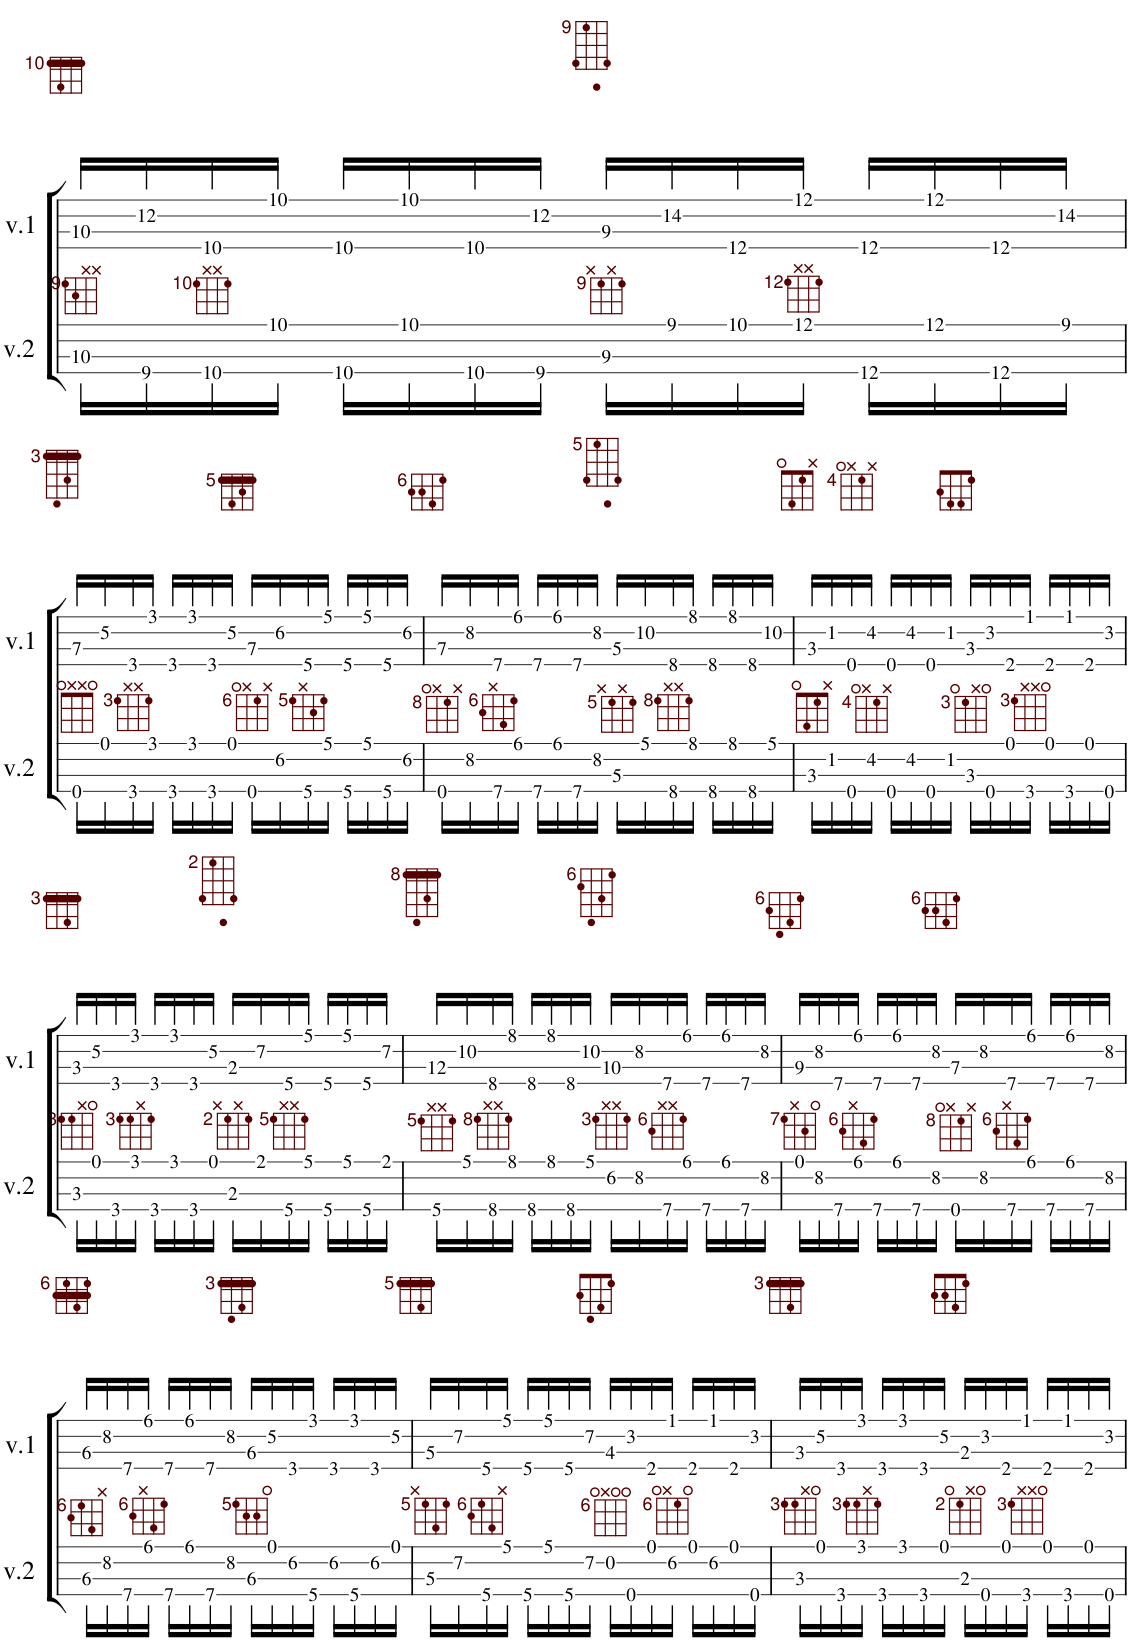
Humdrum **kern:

**kern	**kern
*part2	*part1
*staff2	*staff1
*I"v.2	*I"v.1
*I'v.2	*I'v.1
!!LO:PB:g=z
*k[b-e-]	*k[b-e-]
*M4/4	*M4/4
=10	=10
16b-\LL	16b-/LL
16een\	16een/
16ff\	16ff/
16gg\JJ	16gg/JJ
16ff\LL	16ff/LL
16gg\	16gg/
16ff\	16ff/
16ee\JJ	16ee/JJ
16a\LL	16a/LL
16ff#X\	16ff#X/
16gg\	16gg/
16aa\JJ	16aa/JJ
16gg\LL	16gg/LL
16aa\	16aa/
16gg\	16gg/
16ff#\JJ	16ff#/JJ
!!LO:LB:g=z
=11	=11
16g\LL	16g/LL
16a\	16a/
16b-\	16b-/
16cc\JJ	16cc/JJ
16b-\LL	16b-/LL
16cc\	16cc/
16b-\	16b-/
16a\JJ	16a/JJ
16g\LL	16g/LL
16b-\	16b-/
16cc\	16cc/
16dd\JJ	16dd/JJ
16cc\LL	16cc/LL
16dd\	16dd/
16cc\	16cc/
16b-\JJ	16b-/JJ
=12	=12
16g\LL	16g/LL
16cc\	16cc/
16dd\	16dd/
16ee-\JJ	16ee-/JJ
16dd\LL	16dd/LL
16ee-\	16ee-/
16dd\	16dd/
16cc\JJ	16cc/JJ
16f\LL	16f/LL
16dd\	16dd/
16ee-\	16ee-/
16ff\JJ	16ff/JJ
16ee-\LL	16ee-/LL
16ff\	16ff/
16ee-\	16ee-/
16dd\JJ	16dd/JJ
=13	=13
16e-\LL	16e-/LL
16f\	16f/
16g\	16g/
16a-X\JJ	16a-X/JJ
16g\LL	16g/LL
16a-\	16a-/
16g\	16g/
16f\JJ	16f/JJ
16e-\LL	16e-/LL
16g\	16g/
16an\	16an/
16b-\JJ	16b-/JJ
16a\LL	16a/LL
16b-\	16b-/
16a\	16a/
16g\JJ	16g/JJ
!!LO:LB:g=z
=14	=14
16e-\LL	16e-/LL
16a\	16a/
16b-\	16b-/
16cc\JJ	16cc/JJ
16b-\LL	16b-/LL
16cc\	16cc/
16b-\	16b-/
16a\JJ	16a/JJ
16d\LL	16d/LL
16bn\	16bn/
16cc\	16cc/
16dd\JJ	16dd/JJ
16cc\LL	16cc/LL
16dd\	16dd/
16cc\	16cc/
16b\JJ	16b/JJ
=15	=15
16cc\LL	16cc/LL
16dd\	16dd/
16ee-\	16ee-/
16ff\JJ	16ff/JJ
16ee-\LL	16ee-/LL
16ff\	16ff/
16ee-\	16ee-/
16dd\JJ	16dd/JJ
16b-\LL	16b-/LL
16cc\	16cc/
16dd\	16dd/
16ee-\JJ	16ee-/JJ
16dd\LL	16dd/LL
16ee-\	16ee-/
16dd\	16dd/
16cc\JJ	16cc/JJ
=16	=16
16a\LL	16a/LL
16cc\	16cc/
16dd\	16dd/
16ee-\JJ	16ee-/JJ
16dd\LL	16dd/LL
16ee-\	16ee-/
16dd\	16dd/
16cc\JJ	16cc/JJ
16g\LL	16g/LL
16cc\	16cc/
16dd\	16dd/
16ee-\JJ	16ee-/JJ
16dd\LL	16dd/LL
16ee-\	16ee-/
16dd\	16dd/
16cc\JJ	16cc/JJ
!!LO:LB:g=z
=17	=17
16f#X\LL	16f#X/LL
16cc\	16cc/
16dd\	16dd/
16ee-\JJ	16ee-/JJ
16dd\LL	16dd/LL
16ee-\	16ee-/
16dd\	16dd/
16cc\JJ	16cc/JJ
16f#\LL	16f#/LL
16a\	16a/
16b-\	16b-/
16cc\JJ	16cc/JJ
16b-\LL	16b-/LL
16cc\	16cc/
16b-\	16b-/
16a\JJ	16a/JJ
=18	=18
16f\LL	16f/LL
16bn\	16bn/
16cc\	16cc/
16dd\JJ	16dd/JJ
16cc\LL	16cc/LL
16dd\	16dd/
16cc\	16cc/
16b\JJ	16b/JJ
16en\LL	16en/LL
16g\	16g/
16a\	16a/
16b-X\JJ	16b-X/JJ
16a\LL	16a/LL
16b-\	16b-/
16a\	16a/
16g\JJ	16g/JJ
=19	=19
16e-\LL	16e-/LL
16a\	16a/
16b-\	16b-/
16cc\JJ	16cc/JJ
16b-\LL	16b-/LL
16cc\	16cc/
16b-\	16b-/
16a\JJ	16a/JJ
16d\LL	16d/LL
16g\	16g/
16a\	16a/
16b-\JJ	16b-/JJ
16a\LL	16a/LL
16b-\	16b-/
16a\	16a/
16g\JJ	16g/JJ
=	=
*-	*-
